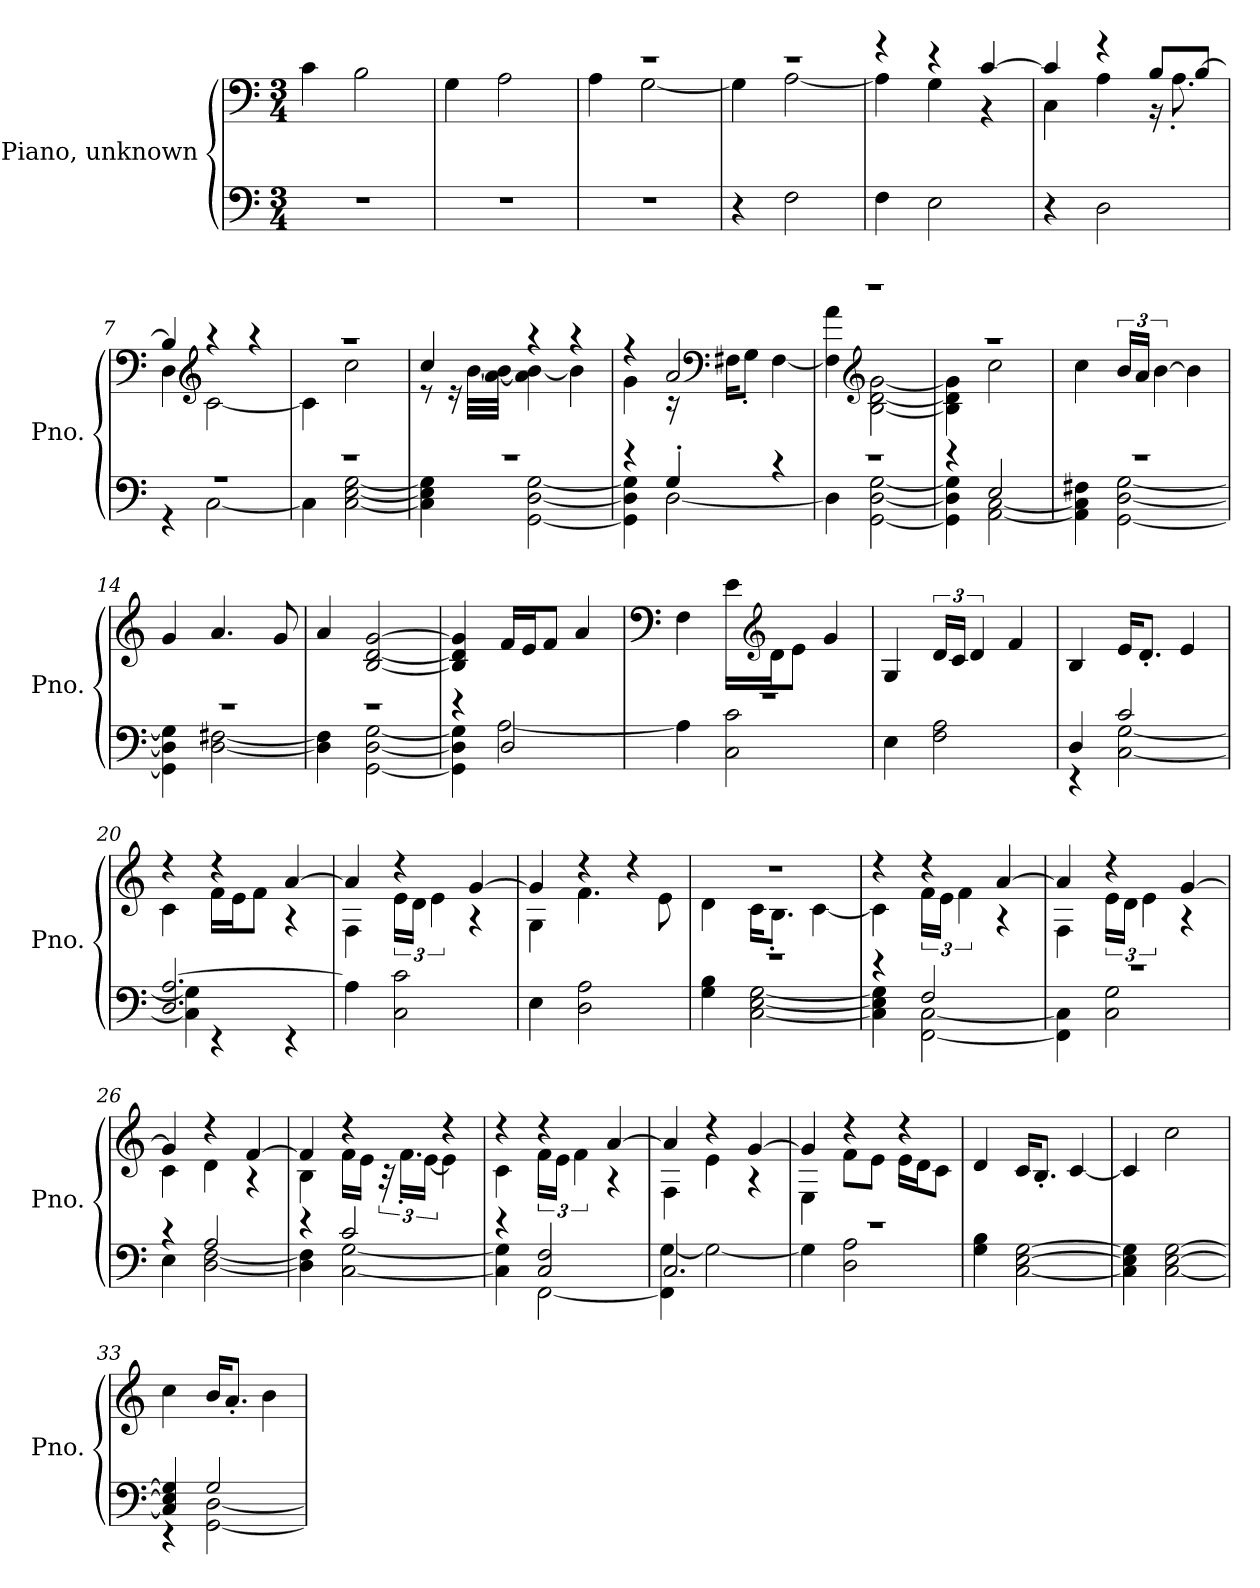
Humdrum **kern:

**kern	**kern
*part1	*part1
*staff2	*staff1
*I"Piano, unknown	*
*I'Pno.	*
*clefF4	*clefF4
*k[]	*k[]
*M3/4	*M3/4
*MM177	*MM177
=1	=1
2.r	4c\
.	2B\
=2	=2
2.r	4G\
.	2A\
=3	=3
*	*^
2.r	2.r	4A\
.	.	[2G\
=4	=4	=4
4r	2.r	4G\]
2F\	.	[2A\
=5	=5	=5
4F\	4r	4A\]
2E\	4r	4G\
.	[4c/	4r
=6	=6	=6
4r	4c/]	4C\
2D\	4r	4A\
.	8B/L	16r
.	.	8.A'\
.	[8B/J	.
=7	=7	=7
*^	*	*
2.r	4r	4B/]	4D\
*	*	*clefG2	*
.	[2C\	4r	[2c\
.	.	4r	.
=8	=8	=8	=8
2.r	4C\]	2.r	4c\]
.	[2C\ [2E\ [2G\	.	2cc\
=9	=9	=9	=9
2.r	4C\] 4E\] 4G\]	4cc/	8r
.	.	.	16r
.	.	.	[32b\LLL
.	.	.	[32a\ 32b\]JJJ
.	[2GG\ [2D\ [2G\	4r	4a\] [4b\
.	.	4r	4b\]
!!LO:LB:g=z	!!
=10	=10	=10	=10
4r	4GG\] 4D\] 4G\]	4r	4g\
4G'/	[2D\	2a/	16r
*	*	*clefF4	*
.	.	.	16F#X\KL
.	.	.	8G'\J
4r	.	.	[4F#\
=11	=11	=11	=11
2.r	4D\]	2.r	4F#\] 4a\
*	*	*clefG2	*
.	[2GG\ [2D\ [2G\	.	[2B\ [2d\ [2g\
=12	=12	=12	=12
4r	4GG\] 4D\] 4G\]	2.r	4B\] 4d\] 4g\]
2E/	[2AA\ [2C\	.	2cc\
*	*	*v	*v
=13	=13	=13
2.r	4AA\] 4C\] 4F#X\	4cc\
.	[2GG\ [2D\ [2G\	24b/LL
.	.	24a/JJ
.	.	[6b\
.	.	4b\]
=14	=14	=14
2.r	4GG\] 4D\] 4G\]	4g/
.	[2D\ [2F#X\	4.a/
.	.	8g/
=15	=15	=15
2.r	4D\] 4F#\]	4a/
.	[2GG\ [2D\ [2G\	[2B/ [2d/ [2g/
=16	=16	=16
4r	4GG\] 4D\] 4G\]	4B/] 4d/] 4g/]
2D/	[2A\	16f/LL
.	.	16e/J
.	.	8f/J
.	.	4a/
!!LO:LB:g=z
=17	=17	=17
*	*	*clefF4
2.r	4A\]	4F\
.	2C\ 2c\	16e\LL
*	*	*clefG2
.	.	16d\J
.	.	8e\J
.	.	4g/
*v	*v	*
=18	=18
4E\	4G/
2F\ 2A\	24d/LL
.	24c/JJ
.	6d/
.	4f/
=19	=19
*^	*
4D/	4r	4B/
2c/	[2C\ [2G\	16e/KL
.	.	8.d'/J
.	.	4e/
=20	=20	=20
*	*	*^
2.D/ [2.A/	4C\] 4G\]	4r	4c\
.	4r	4r	16f\LL
.	.	.	16e\J
.	.	.	8f\J
.	4r	[4a/	4r
*v	*v	*	*
=21	=21	=21
4A\]	4a/]	4F\
2C\ 2c\	4r	24e\LL
.	.	24d\JJ
.	.	6e\
.	[4g/	4r
=22	=22	=22
4E\	4g/]	4G\
2D\ 2A\	4r	4.f\
.	4r	.
.	.	8e\
=23	=23	=23
*^	*	*
2.r	4G\ 4B\	2.r	4d\
.	[2C\ [2E\ [2G\	.	16c\KL
.	.	.	8.B'\J
.	.	.	[4c\
!!LO:LB:g=z	!!
=24	=24	=24	=24
4r	4C\] 4E\] 4G\]	4r	4c\]
2F/	[2FF\ [2C\	4r	24f\LL
.	.	.	24e\JJ
.	.	.	6f\
.	.	[4a/	4r
=25	=25	=25	=25
2.r	4FF\] 4C\]	4a/]	4F\
.	2C\ 2G\	4r	24e\LL
.	.	.	24d\JJ
.	.	.	6e\
.	.	[4g/	4r
=26	=26	=26	=26
4r	4E\	4g/]	4c\
2A/	[2D\ [2F\	4r	4d\
.	.	[4f/	4r
=27	=27	=27	=27
4r	4D\] 4F\]	4f/]	4B\
2c/	[2C\ [2G\	4r	16f\LL
.	.	.	16e\JJ
.	.	.	48r
.	.	.	24.f'\LL
.	.	.	[24e\JJ
.	.	4r	4e\]
=28	=28	=28	=28
4r	4C\] 4G\]	4r	4c\
2C/ 2F/	[2FF\	4r	24f\LL
.	.	.	24e\JJ
.	.	.	6f\
.	.	[4a/	4r
=29	=29	=29	=29
2.C/	4FF\] [4G\	4a/]	4F\
.	2G\_	4r	4e\
.	.	[4g/	4r
=30	=30	=30	=30
2.r	4G\]	4g/]	4E\
.	2D\ 2A\	4r	8f\L
.	.	.	8e\J
.	.	4r	16e\LL
.	.	.	16d\J
.	.	.	8c\J
*v	*v	*	*
*	*v	*v
!!LO:LB:g=z
=31	=31
4G\ 4B\	4d/
[2C\ [2E\ [2G\	16c/KL
.	8.B'/J
.	[4c/
=32	=32
4C\] 4E\] 4G\]	4c/]
[2C\ [2E\ [2G\	2cc\
=33	=33
*^	*
4C/] 4E/] 4G/]	4r	4cc\
2G/	[2GG\ [2D\	16b/KL
.	.	8.a'/J
.	.	4b\
*v	*v	*
=	=
*-	*-
